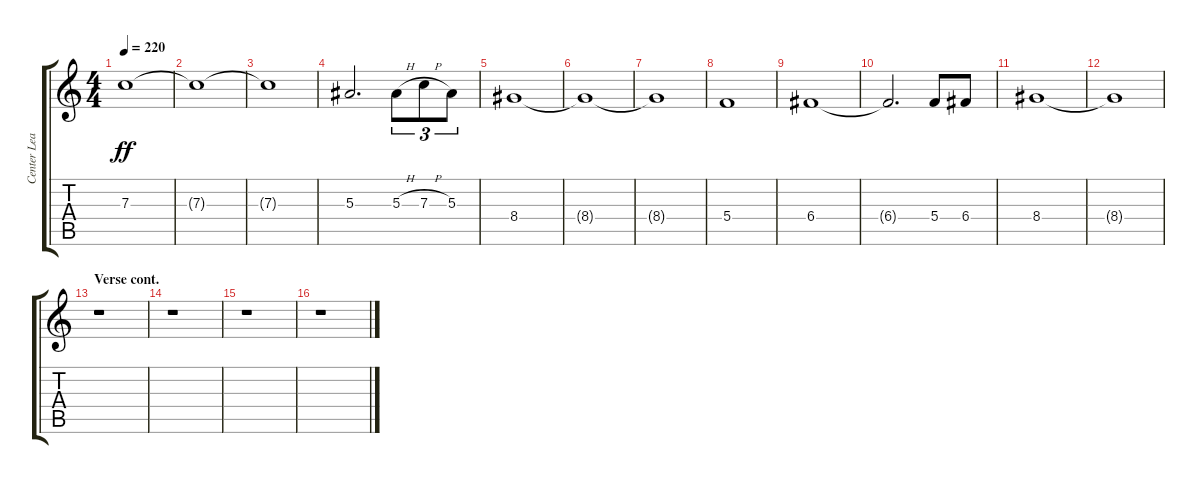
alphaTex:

\track ("Center Lead 2" "Center Lea") {instrument overdrivenguitar}
\staff {score tabs}
\tuning (D4 A3 F3 C3 G2 C2) {hide}
\ts (4 4)
\tempo 220
\clef g2
\ks aminor
7.3.1{dy ff} |
7.3{t}.1 |
7.3{t}.1 |
5.3.2{d} 5.3{h}.8{tu (3 2)} 7.3{h}.8{tu (3 2)} 5.3.8{tu (3 2)} |
8.4.1 |
8.4{t}.1 |
8.4{t}.1 |
5.4.1 |
6.4.1 |
6.4{t}.2{d} 5.4.8 6.4.8 |
8.4.1 |
8.4{t}.1 |
\section ("" "Verse cont.")
r.1 |
r.1 |
r.1 |
r.1
